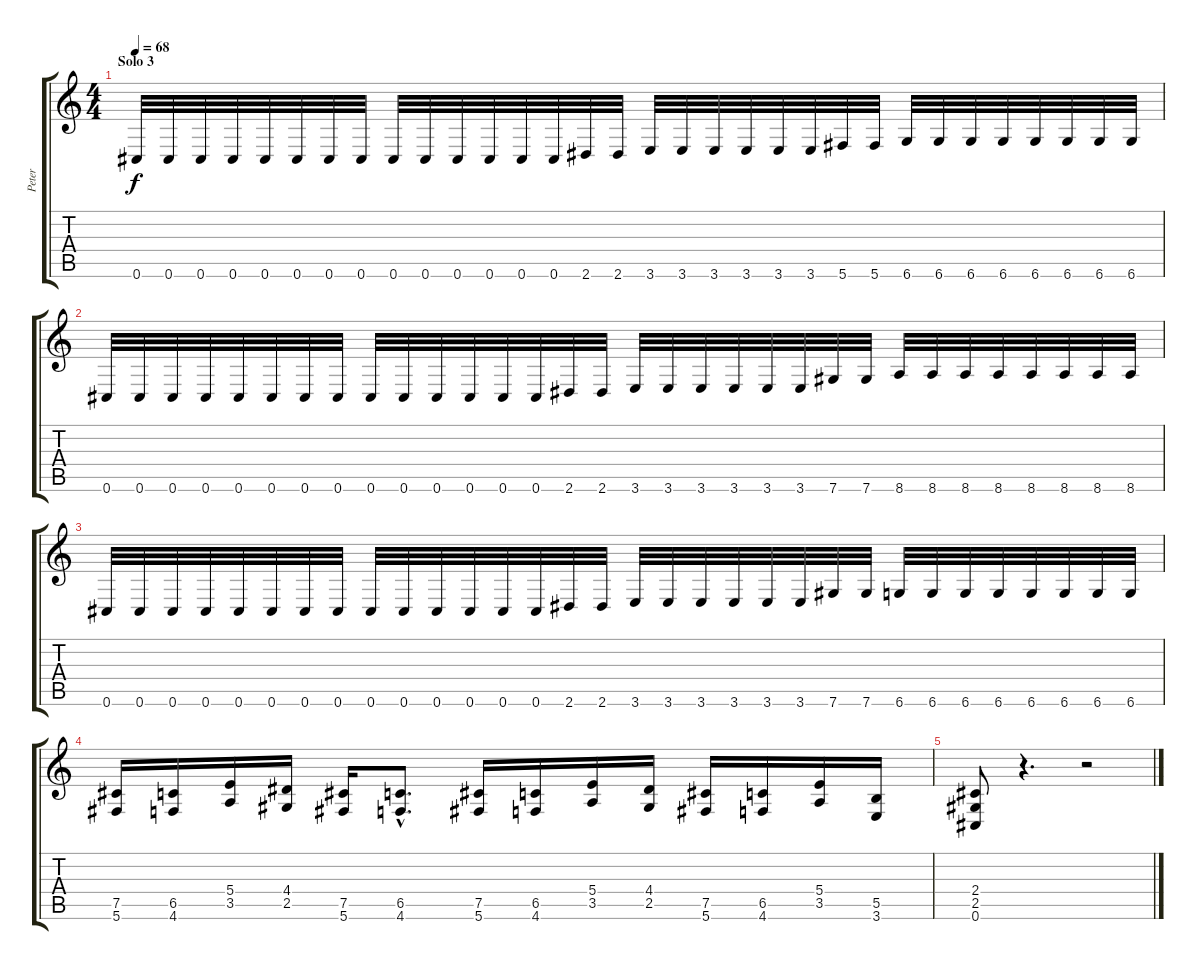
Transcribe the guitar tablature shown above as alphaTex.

\track ("Peter" "Peter") {instrument overdrivenguitar}
\staff {score tabs}
\tuning (Db4 Ab3 E3 B2 Gb2 Db2) {hide}
\ts (4 4)
\section ("" "Solo 3")
\tempo 68
\clef g2
\ks c
0.6.32{dy f} 0.6.32 0.6.32 0.6.32 0.6.32 0.6.32 0.6.32 0.6.32 0.6.32 0.6.32 0.6.32 0.6.32 0.6.32 0.6.32 2.6.32 2.6.32 3.6.32 3.6.32 3.6.32 3.6.32 3.6.32 3.6.32 5.6.32 5.6.32 6.6.32 6.6.32 6.6.32 6.6.32 6.6.32 6.6.32 6.6.32 6.6.32 |
0.6.32 0.6.32 0.6.32 0.6.32 0.6.32 0.6.32 0.6.32 0.6.32 0.6.32 0.6.32 0.6.32 0.6.32 0.6.32 0.6.32 2.6.32 2.6.32 3.6.32 3.6.32 3.6.32 3.6.32 3.6.32 3.6.32 7.6.32 7.6.32 8.6.32 8.6.32 8.6.32 8.6.32 8.6.32 8.6.32 8.6.32 8.6.32 |
0.6.32 0.6.32 0.6.32 0.6.32 0.6.32 0.6.32 0.6.32 0.6.32 0.6.32 0.6.32 0.6.32 0.6.32 0.6.32 0.6.32 2.6.32 2.6.32 3.6.32 3.6.32 3.6.32 3.6.32 3.6.32 3.6.32 7.6.32 7.6.32 6.6.32 6.6.32 6.6.32 6.6.32 6.6.32 6.6.32 6.6.32 6.6.32 |
(7.5 5.6).16 (6.5 4.6).16 (5.4 3.5).16 (4.4 2.5).16 (7.5 5.6).16 (6.5{hac} 4.6{hac}).8{d} (7.5 5.6).16 (6.5 4.6).16 (5.4 3.5).16 (4.4 2.5).16 (7.5 5.6).16 (6.5 4.6).16 (5.4 3.5).16 (5.5 3.6).16 |
(2.4 2.5 0.6).8 r.4{d} r.2
